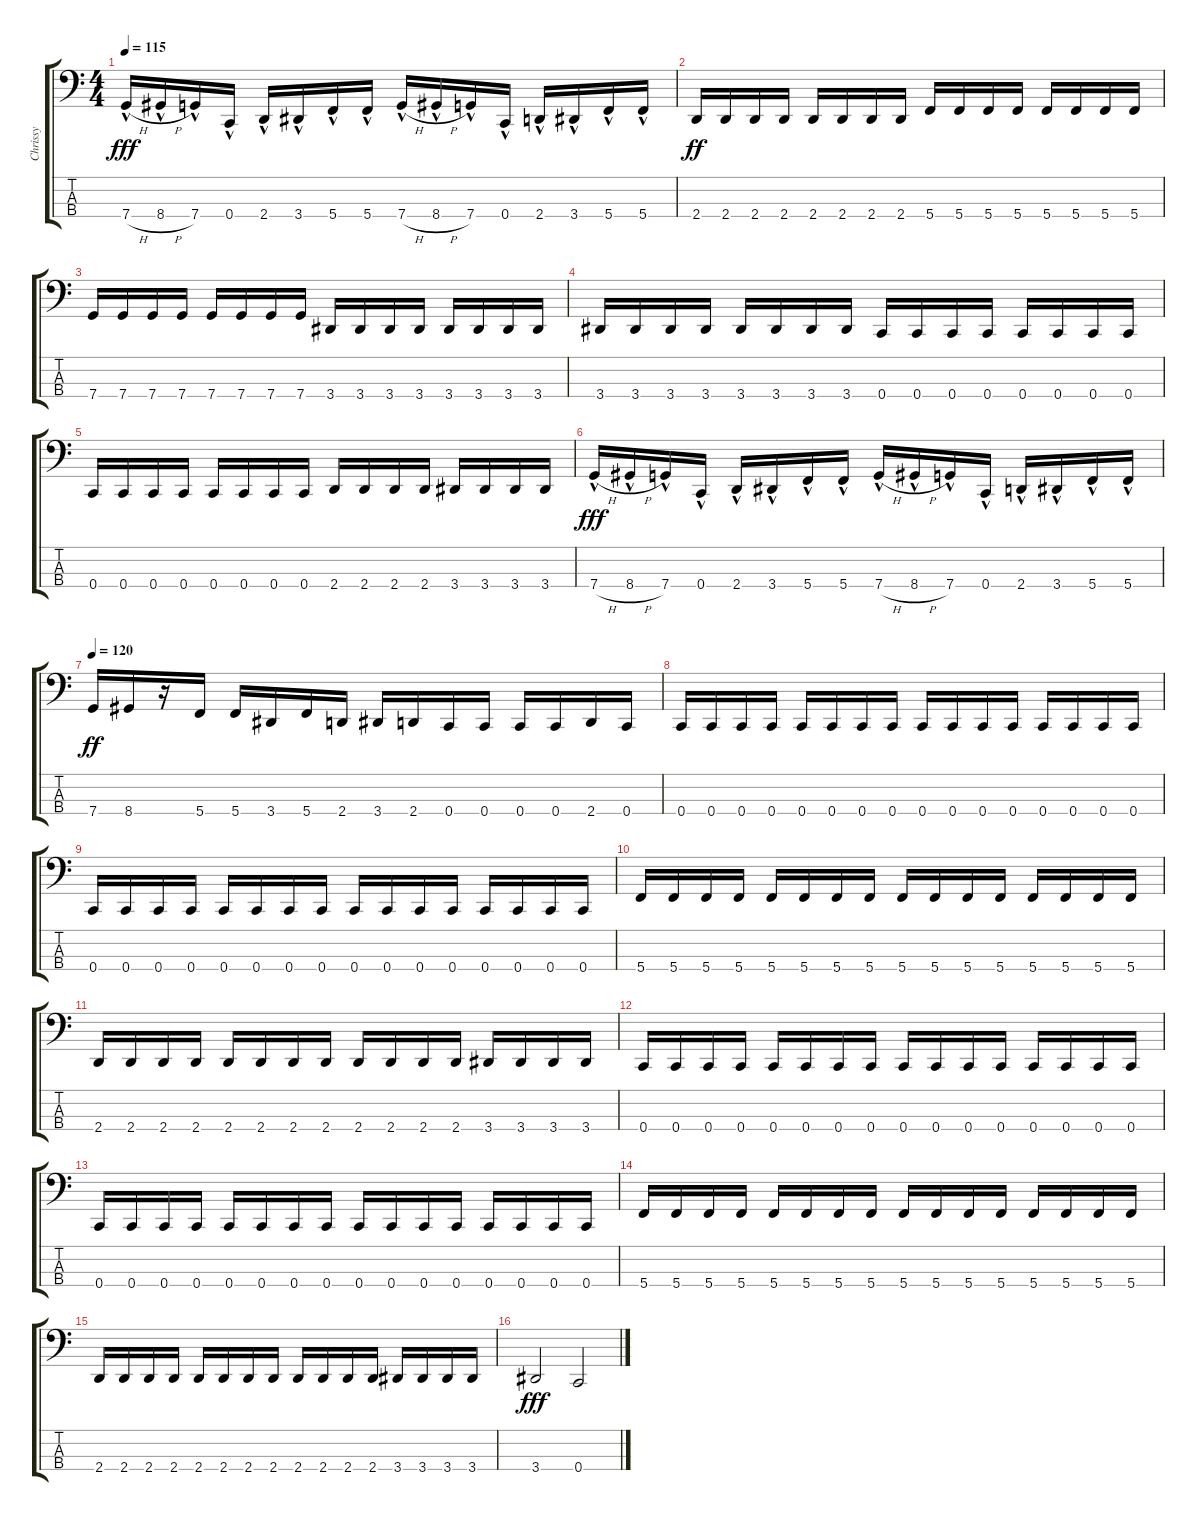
\track ("Chrissy" "Chrissy") {instrument electricbassfinger}
\staff {score tabs}
\tuning (F2 C2 G1 C1) {hide}
\ts (4 4)
\tempo 115
\clef f4
\ks c
7.4{h hac}.16{dy fff} 8.4{h hac}.16 7.4{hac}.16 0.4{hac}.16 2.4{hac}.16 3.4{hac}.16 5.4{hac}.16 5.4{hac}.16 7.4{h hac}.16 8.4{h hac}.16 7.4{hac}.16 0.4{hac}.16 2.4{hac}.16 3.4{hac}.16 5.4{hac}.16 5.4{hac}.16 |
2.4.16{dy ff} 2.4.16 2.4.16 2.4.16 2.4.16 2.4.16 2.4.16 2.4.16 5.4.16 5.4.16 5.4.16 5.4.16 5.4.16 5.4.16 5.4.16 5.4.16 |
7.4.16 7.4.16 7.4.16 7.4.16 7.4.16 7.4.16 7.4.16 7.4.16 3.4.16 3.4.16 3.4.16 3.4.16 3.4.16 3.4.16 3.4.16 3.4.16 |
3.4.16 3.4.16 3.4.16 3.4.16 3.4.16 3.4.16 3.4.16 3.4.16 0.4.16 0.4.16 0.4.16 0.4.16 0.4.16 0.4.16 0.4.16 0.4.16 |
0.4.16 0.4.16 0.4.16 0.4.16 0.4.16 0.4.16 0.4.16 0.4.16 2.4.16 2.4.16 2.4.16 2.4.16 3.4.16 3.4.16 3.4.16 3.4.16 |
7.4{h hac}.16{dy fff} 8.4{h hac}.16 7.4{hac}.16 0.4{hac}.16 2.4{hac}.16 3.4{hac}.16 5.4{hac}.16 5.4{hac}.16 7.4{h hac}.16 8.4{h hac}.16 7.4{hac}.16 0.4{hac}.16 2.4{hac}.16 3.4{hac}.16 5.4{hac}.16 5.4{hac}.16 |
\tempo 120
7.4.16{dy ff} 8.4.16 r.16 5.4.16 5.4.16 3.4.16 5.4.16 2.4.16 3.4.16 2.4.16 0.4.16 0.4.16 0.4.16 0.4.16 2.4.16 0.4.16 |
0.4.16 0.4.16 0.4.16 0.4.16 0.4.16 0.4.16 0.4.16 0.4.16 0.4.16 0.4.16 0.4.16 0.4.16 0.4.16 0.4.16 0.4.16 0.4.16 |
0.4.16 0.4.16 0.4.16 0.4.16 0.4.16 0.4.16 0.4.16 0.4.16 0.4.16 0.4.16 0.4.16 0.4.16 0.4.16 0.4.16 0.4.16 0.4.16 |
5.4.16 5.4.16 5.4.16 5.4.16 5.4.16 5.4.16 5.4.16 5.4.16 5.4.16 5.4.16 5.4.16 5.4.16 5.4.16 5.4.16 5.4.16 5.4.16 |
2.4.16 2.4.16 2.4.16 2.4.16 2.4.16 2.4.16 2.4.16 2.4.16 2.4.16 2.4.16 2.4.16 2.4.16 3.4.16 3.4.16 3.4.16 3.4.16 |
0.4.16 0.4.16 0.4.16 0.4.16 0.4.16 0.4.16 0.4.16 0.4.16 0.4.16 0.4.16 0.4.16 0.4.16 0.4.16 0.4.16 0.4.16 0.4.16 |
0.4.16 0.4.16 0.4.16 0.4.16 0.4.16 0.4.16 0.4.16 0.4.16 0.4.16 0.4.16 0.4.16 0.4.16 0.4.16 0.4.16 0.4.16 0.4.16 |
5.4.16 5.4.16 5.4.16 5.4.16 5.4.16 5.4.16 5.4.16 5.4.16 5.4.16 5.4.16 5.4.16 5.4.16 5.4.16 5.4.16 5.4.16 5.4.16 |
2.4.16 2.4.16 2.4.16 2.4.16 2.4.16 2.4.16 2.4.16 2.4.16 2.4.16 2.4.16 2.4.16 2.4.16 3.4.16 3.4.16 3.4.16 3.4.16 |
3.4.2{dy fff} 0.4.2
